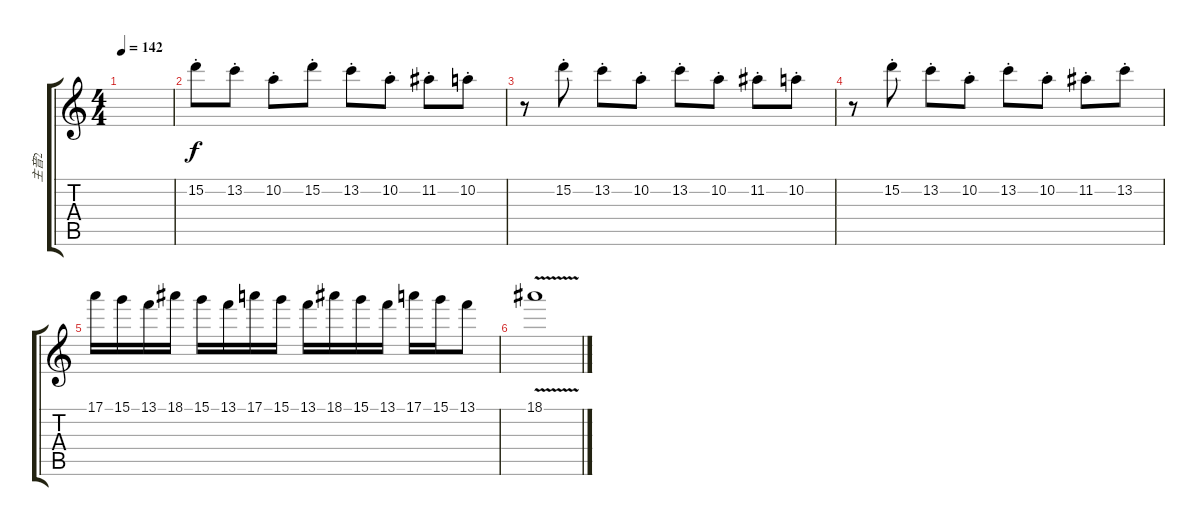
\track ("主音2" "主音2") {instrument distortionguitar}
\staff {score tabs}
\tuning (E4 B3 G3 D3 A2 E2) {hide}
\ts (4 4)
\tempo 142
\clef g2
\ks c
|
15.2{st}.8 13.2{st}.8 10.2{st}.8 15.2{st}.8 13.2{st}.8 10.2{st}.8 11.2{st}.8 10.2{st}.8 |
r.8 15.2{st}.8 13.2{st}.8 10.2{st}.8 13.2{st}.8 10.2{st}.8 11.2{st}.8 10.2{st}.8 |
r.8 15.2{st}.8 13.2{st}.8 10.2{st}.8 13.2{st}.8 10.2{st}.8 11.2{st}.8 13.2{st}.8 |
17.1.16 15.1.16 13.1.16 18.1.16 15.1.16 13.1.16 17.1.16 15.1.16 13.1.16 18.1.16 15.1.16 13.1.16 17.1.16 15.1.16 13.1.8 |
18.1{v}.1
